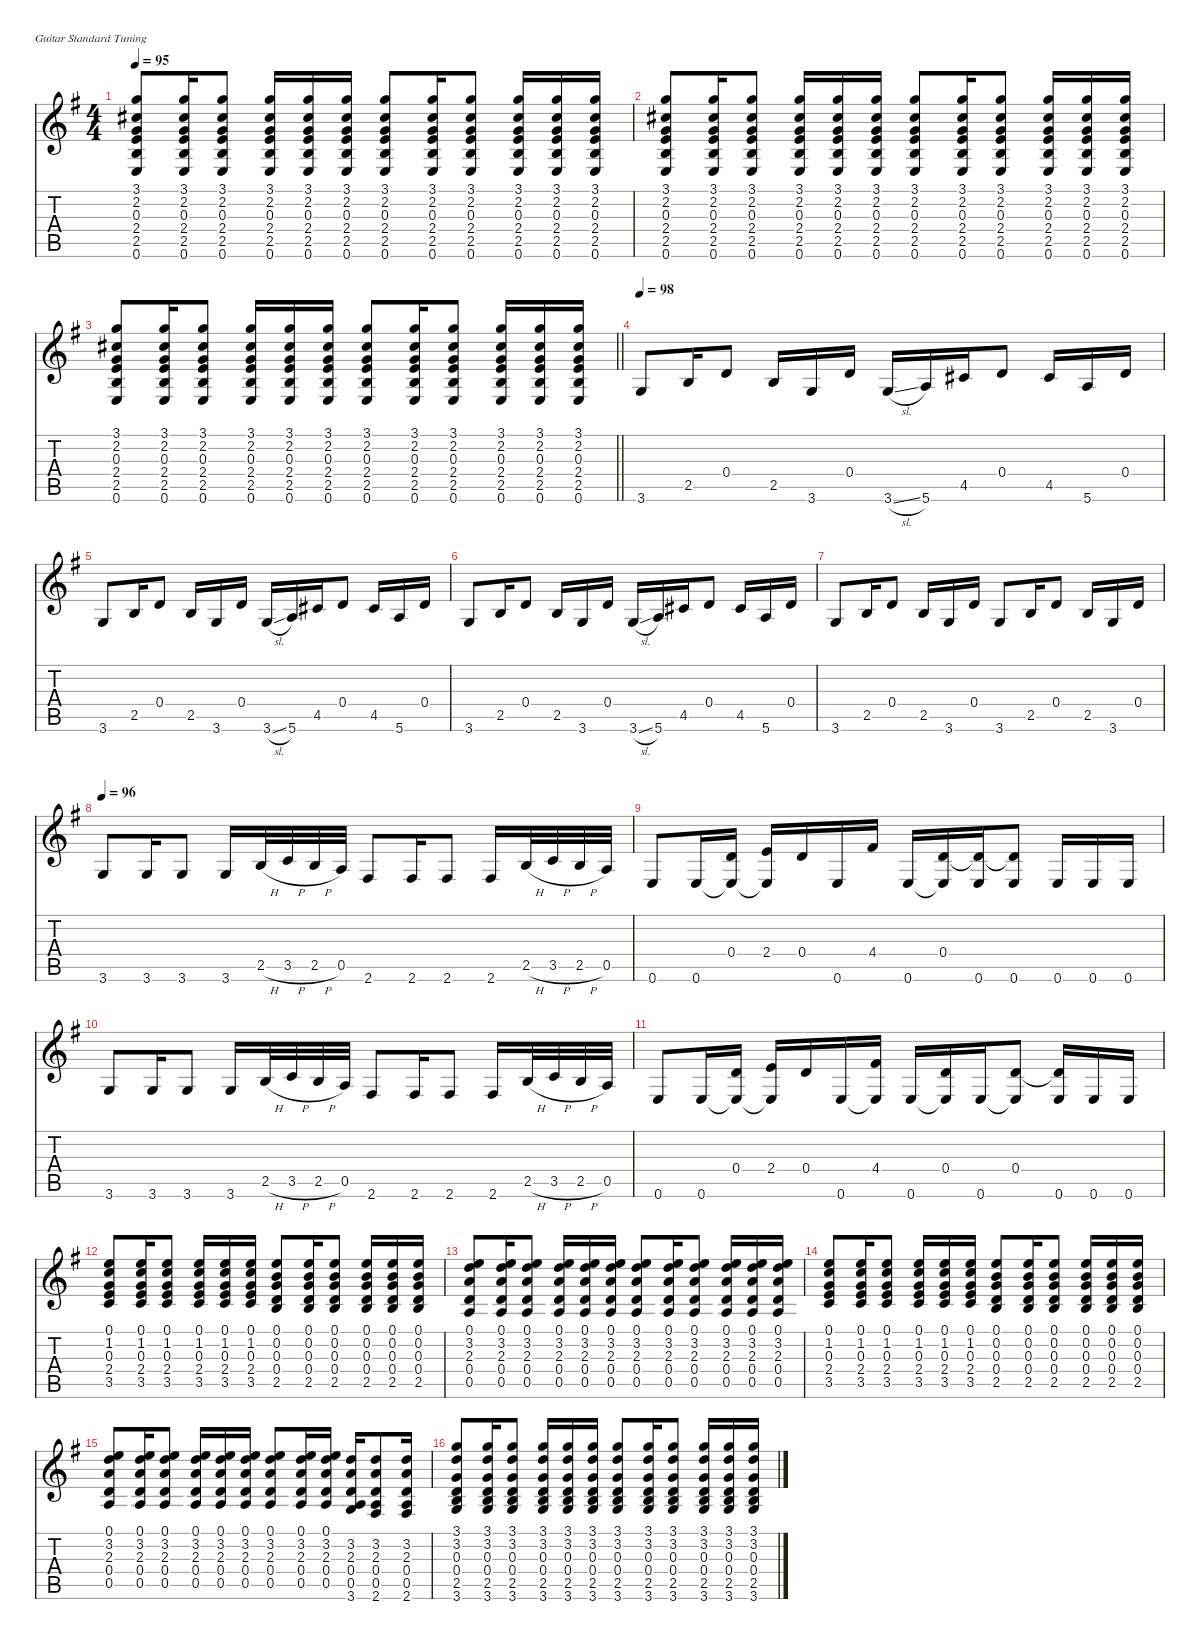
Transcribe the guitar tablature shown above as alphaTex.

\defaultSystemsLayout 4
\hideDynamics
\bracketExtendMode nobrackets
\singleTrackTrackNamePolicy hidden
\multiTrackTrackNamePolicy hidden
\firstSystemTrackNameMode fullname
\firstSystemTrackNameOrientation horizontal
\otherSystemsTrackNameOrientation horizontal
\track ("Guitar 1" "s.guit.") {defaultSystemsLayout 4 instrument acousticguitarsteel}
\staff {score tabs}
\tuning (E4 B3 G3 D3 A2 E2)
\ts (4 4)
\tempo 95
\clef g2
\ks g
(3.1{acc forcenatural} 2.2{acc #} 0.3{acc forcenatural} 2.4{acc forcenatural} 2.5{acc forcenatural} 0.6{acc forcenatural}).8{dy f beam Up} (3.1{acc forcenatural} 2.2{acc #} 0.3{acc forcenatural} 2.4{acc forcenatural} 2.5{acc forcenatural} 0.6{acc forcenatural}).16{beam Up} (3.1{acc forcenatural} 2.2{acc #} 0.3{acc forcenatural} 2.4{acc forcenatural} 2.5{acc forcenatural} 0.6{acc forcenatural}).8{beam Up} (3.1{acc forcenatural} 2.2{acc #} 0.3{acc forcenatural} 2.4{acc forcenatural} 2.5{acc forcenatural} 0.6{acc forcenatural}).16{beam Up} (3.1{acc forcenatural} 2.2{acc #} 0.3{acc forcenatural} 2.4{acc forcenatural} 2.5{acc forcenatural} 0.6{acc forcenatural}).16{beam Up} (3.1{acc forcenatural} 2.2{acc #} 0.3{acc forcenatural} 2.4{acc forcenatural} 2.5{acc forcenatural} 0.6{acc forcenatural}).16{beam Up} (3.1{acc forcenatural} 2.2{acc #} 0.3{acc forcenatural} 2.4{acc forcenatural} 2.5{acc forcenatural} 0.6{acc forcenatural}).8{beam Up} (3.1{acc forcenatural} 2.2{acc #} 0.3{acc forcenatural} 2.4{acc forcenatural} 2.5{acc forcenatural} 0.6{acc forcenatural}).16{beam Up} (3.1{acc forcenatural} 2.2{acc #} 0.3{acc forcenatural} 2.4{acc forcenatural} 2.5{acc forcenatural} 0.6{acc forcenatural}).8{beam Up} (3.1{acc forcenatural} 2.2{acc #} 0.3{acc forcenatural} 2.4{acc forcenatural} 2.5{acc forcenatural} 0.6{acc forcenatural}).16{beam Up} (3.1{acc forcenatural} 2.2{acc #} 0.3{acc forcenatural} 2.4{acc forcenatural} 2.5{acc forcenatural} 0.6{acc forcenatural}).16{beam Up} (3.1{acc forcenatural} 2.2{acc #} 0.3{acc forcenatural} 2.4{acc forcenatural} 2.5{acc forcenatural} 0.6{acc forcenatural}).16{beam Up} |
(3.1{acc forcenatural} 2.2{acc #} 0.3{acc forcenatural} 2.4{acc forcenatural} 2.5{acc forcenatural} 0.6{acc forcenatural}).8{beam Up} (3.1{acc forcenatural} 2.2{acc #} 0.3{acc forcenatural} 2.4{acc forcenatural} 2.5{acc forcenatural} 0.6{acc forcenatural}).16{beam Up} (3.1{acc forcenatural} 2.2{acc #} 0.3{acc forcenatural} 2.4{acc forcenatural} 2.5{acc forcenatural} 0.6{acc forcenatural}).8{beam Up} (3.1{acc forcenatural} 2.2{acc #} 0.3{acc forcenatural} 2.4{acc forcenatural} 2.5{acc forcenatural} 0.6{acc forcenatural}).16{beam Up} (3.1{acc forcenatural} 2.2{acc #} 0.3{acc forcenatural} 2.4{acc forcenatural} 2.5{acc forcenatural} 0.6{acc forcenatural}).16{beam Up} (3.1{acc forcenatural} 2.2{acc #} 0.3{acc forcenatural} 2.4{acc forcenatural} 2.5{acc forcenatural} 0.6{acc forcenatural}).16{beam Up} (3.1{acc forcenatural} 2.2{acc #} 0.3{acc forcenatural} 2.4{acc forcenatural} 2.5{acc forcenatural} 0.6{acc forcenatural}).8{beam Up} (3.1{acc forcenatural} 2.2{acc #} 0.3{acc forcenatural} 2.4{acc forcenatural} 2.5{acc forcenatural} 0.6{acc forcenatural}).16{beam Up} (3.1{acc forcenatural} 2.2{acc #} 0.3{acc forcenatural} 2.4{acc forcenatural} 2.5{acc forcenatural} 0.6{acc forcenatural}).8{beam Up} (3.1{acc forcenatural} 2.2{acc #} 0.3{acc forcenatural} 2.4{acc forcenatural} 2.5{acc forcenatural} 0.6{acc forcenatural}).16{beam Up} (3.1{acc forcenatural} 2.2{acc #} 0.3{acc forcenatural} 2.4{acc forcenatural} 2.5{acc forcenatural} 0.6{acc forcenatural}).16{beam Up} (3.1{acc forcenatural} 2.2{acc #} 0.3{acc forcenatural} 2.4{acc forcenatural} 2.5{acc forcenatural} 0.6{acc forcenatural}).16{beam Up} |
\barLineRight lightlight
(3.1{acc forcenatural} 2.2{acc #} 0.3{acc forcenatural} 2.4{acc forcenatural} 2.5{acc forcenatural} 0.6{acc forcenatural}).8{beam Up} (3.1{acc forcenatural} 2.2{acc #} 0.3{acc forcenatural} 2.4{acc forcenatural} 2.5{acc forcenatural} 0.6{acc forcenatural}).16{beam Up} (3.1{acc forcenatural} 2.2{acc #} 0.3{acc forcenatural} 2.4{acc forcenatural} 2.5{acc forcenatural} 0.6{acc forcenatural}).8{beam Up} (3.1{acc forcenatural} 2.2{acc #} 0.3{acc forcenatural} 2.4{acc forcenatural} 2.5{acc forcenatural} 0.6{acc forcenatural}).16{beam Up} (3.1{acc forcenatural} 2.2{acc #} 0.3{acc forcenatural} 2.4{acc forcenatural} 2.5{acc forcenatural} 0.6{acc forcenatural}).16{beam Up} (3.1{acc forcenatural} 2.2{acc #} 0.3{acc forcenatural} 2.4{acc forcenatural} 2.5{acc forcenatural} 0.6{acc forcenatural}).16{beam Up} (3.1{acc forcenatural} 2.2{acc #} 0.3{acc forcenatural} 2.4{acc forcenatural} 2.5{acc forcenatural} 0.6{acc forcenatural}).8{beam Up} (3.1{acc forcenatural} 2.2{acc #} 0.3{acc forcenatural} 2.4{acc forcenatural} 2.5{acc forcenatural} 0.6{acc forcenatural}).16{beam Up} (3.1{acc forcenatural} 2.2{acc #} 0.3{acc forcenatural} 2.4{acc forcenatural} 2.5{acc forcenatural} 0.6{acc forcenatural}).8{beam Up} (3.1{acc forcenatural} 2.2{acc #} 0.3{acc forcenatural} 2.4{acc forcenatural} 2.5{acc forcenatural} 0.6{acc forcenatural}).16{beam Up} (3.1{acc forcenatural} 2.2{acc #} 0.3{acc forcenatural} 2.4{acc forcenatural} 2.5{acc forcenatural} 0.6{acc forcenatural}).16{beam Up} (3.1{acc forcenatural} 2.2{acc #} 0.3{acc forcenatural} 2.4{acc forcenatural} 2.5{acc forcenatural} 0.6{acc forcenatural}).16{beam Up} |
\tempo 98
3.6{acc forcenatural}.8{beam Up} 2.5{acc forcenatural}.16{beam Up} 0.4{acc forcenatural}.8{beam Up} 2.5{acc forcenatural}.16{beam Up} 3.6{acc forcenatural}.16{beam Up} 0.4{acc forcenatural}.16{beam Up} 3.6{sl acc forcenatural}.16{beam Up} 5.6{acc forcenatural}.16{beam Up} 4.5{acc #}.16{beam Up} 0.4{acc forcenatural}.8{beam Up} 4.5{acc #}.16{beam Up} 5.6{acc forcenatural}.16{beam Up} 0.4{acc forcenatural}.16{beam Up} |
3.6{acc forcenatural}.8{beam Up} 2.5{acc forcenatural}.16{beam Up} 0.4{acc forcenatural}.8{beam Up} 2.5{acc forcenatural}.16{beam Up} 3.6{acc forcenatural}.16{beam Up} 0.4{acc forcenatural}.16{beam Up} 3.6{sl acc forcenatural}.16{beam Up} 5.6{acc forcenatural}.16{beam Up} 4.5{acc #}.16{beam Up} 0.4{acc forcenatural}.8{beam Up} 4.5{acc #}.16{beam Up} 5.6{acc forcenatural}.16{beam Up} 0.4{acc forcenatural}.16{beam Up} |
3.6{acc forcenatural}.8{beam Up} 2.5{acc forcenatural}.16{beam Up} 0.4{acc forcenatural}.8{beam Up} 2.5{acc forcenatural}.16{beam Up} 3.6{acc forcenatural}.16{beam Up} 0.4{acc forcenatural}.16{beam Up} 3.6{sl acc forcenatural}.16{beam Up} 5.6{acc forcenatural}.16{beam Up} 4.5{acc #}.16{beam Up} 0.4{acc forcenatural}.8{beam Up} 4.5{acc #}.16{beam Up} 5.6{acc forcenatural}.16{beam Up} 0.4{acc forcenatural}.16{beam Up} |
3.6{acc forcenatural}.8{beam Up} 2.5{acc forcenatural}.16{beam Up} 0.4{acc forcenatural}.8{beam Up} 2.5{acc forcenatural}.16{beam Up} 3.6{acc forcenatural}.16{beam Up} 0.4{acc forcenatural}.16{beam Up} 3.6{acc forcenatural}.8{beam Up} 2.5{acc forcenatural}.16{beam Up} 0.4{acc forcenatural}.8{beam Up} 2.5{acc forcenatural}.16{beam Up} 3.6{acc forcenatural}.16{beam Up} 0.4{acc forcenatural}.16{beam Up} |
\tempo 96
3.6{acc forcenatural}.8{beam Up} 3.6{acc forcenatural}.16{beam Up} 3.6{acc forcenatural}.8{beam Up} 3.6{acc forcenatural}.16{beam Up} 2.5{h acc forcenatural}.32{beam Up} 3.5{h acc forcenatural}.32{beam Up} 2.5{h acc forcenatural}.32{beam Up} 0.5{acc forcenatural}.32{beam Up} 2.6{acc #}.8{beam Up} 2.6{acc #}.16{beam Up} 2.6{acc #}.8{beam Up} 2.6{acc #}.16{beam Up} 2.5{h acc forcenatural}.32{beam Up} 3.5{h acc forcenatural}.32{beam Up} 2.5{h acc forcenatural}.32{beam Up} 0.5{acc forcenatural}.32{beam Up} |
0.6{acc forcenatural}.8{beam Up} 0.6{acc forcenatural}.16{beam Up} (0.4{acc forcenatural} 0.6{t acc forcenatural}).16{beam Up} (2.4{acc forcenatural} 0.6{t acc forcenatural}).16{beam Up} 0.4{acc forcenatural}.16{beam Up} 0.6{acc forcenatural}.16{beam Up} 4.4{acc #}.16{beam Up} 0.6{acc forcenatural}.16{beam Up} (0.4{acc forcenatural} 0.6{t acc forcenatural}).16{beam Up} (0.6{acc forcenatural} 0.4{t acc forcenatural}).16{beam Up} (0.6{acc forcenatural} 0.4{t acc forcenatural}).8{beam Up} 0.6{acc forcenatural}.16{beam Up} 0.6{acc forcenatural}.16{beam Up} 0.6{acc forcenatural}.16{beam Up} |
3.6{acc forcenatural}.8{beam Up} 3.6{acc forcenatural}.16{beam Up} 3.6{acc forcenatural}.8{beam Up} 3.6{acc forcenatural}.16{beam Up} 2.5{h acc forcenatural}.32{beam Up} 3.5{h acc forcenatural}.32{beam Up} 2.5{h acc forcenatural}.32{beam Up} 0.5{acc forcenatural}.32{beam Up} 2.6{acc #}.8{beam Up} 2.6{acc #}.16{beam Up} 2.6{acc #}.8{beam Up} 2.6{acc #}.16{beam Up} 2.5{h acc forcenatural}.32{beam Up} 3.5{h acc forcenatural}.32{beam Up} 2.5{h acc forcenatural}.32{beam Up} 0.5{acc forcenatural}.32{beam Up} |
0.6{acc forcenatural}.8{beam Up} 0.6{acc forcenatural}.16{beam Up} (0.4{acc forcenatural} 0.6{t acc forcenatural}).16{beam Up} (2.4{acc forcenatural} 0.6{t acc forcenatural}).16{beam Up} 0.4{acc forcenatural}.16{beam Up} 0.6{acc forcenatural}.16{beam Up} (4.4{acc #} 0.6{t acc forcenatural}).16{beam Up} 0.6{acc forcenatural}.16{beam Up} (0.4{acc forcenatural} 0.6{t acc forcenatural}).16{beam Up} 0.6{acc forcenatural}.16{beam Up} (0.4{acc forcenatural} 0.6{t acc forcenatural}).8{beam Up} (0.6{acc forcenatural} 0.4{t acc forcenatural}).16{beam Up} 0.6{acc forcenatural}.16{beam Up} 0.6{acc forcenatural}.16{beam Up} |
(0.1{acc forcenatural} 1.2{acc forcenatural} 0.3{acc forcenatural} 2.4{acc forcenatural} 3.5{acc forcenatural}).8{beam Up} (0.1{acc forcenatural} 1.2{acc forcenatural} 0.3{acc forcenatural} 2.4{acc forcenatural} 3.5{acc forcenatural}).16{beam Up} (0.1{acc forcenatural} 1.2{acc forcenatural} 0.3{acc forcenatural} 2.4{acc forcenatural} 3.5{acc forcenatural}).8{beam Up} (0.1{acc forcenatural} 1.2{acc forcenatural} 0.3{acc forcenatural} 2.4{acc forcenatural} 3.5{acc forcenatural}).16{beam Up} (0.1{acc forcenatural} 1.2{acc forcenatural} 0.3{acc forcenatural} 2.4{acc forcenatural} 3.5{acc forcenatural}).16{beam Up} (0.1{acc forcenatural} 1.2{acc forcenatural} 0.3{acc forcenatural} 2.4{acc forcenatural} 3.5{acc forcenatural}).16{beam Up} (0.1{acc forcenatural} 0.2{acc forcenatural} 0.3{acc forcenatural} 0.4{acc forcenatural} 2.5{acc forcenatural}).8{beam Up} (0.1{acc forcenatural} 0.2{acc forcenatural} 0.3{acc forcenatural} 0.4{acc forcenatural} 2.5{acc forcenatural}).16{beam Up} (0.1{acc forcenatural} 0.2{acc forcenatural} 0.3{acc forcenatural} 0.4{acc forcenatural} 2.5{acc forcenatural}).8{beam Up} (0.1{acc forcenatural} 0.2{acc forcenatural} 0.3{acc forcenatural} 0.4{acc forcenatural} 2.5{acc forcenatural}).16{beam Up} (0.1{acc forcenatural} 0.2{acc forcenatural} 0.3{acc forcenatural} 0.4{acc forcenatural} 2.5{acc forcenatural}).16{beam Up} (0.1{acc forcenatural} 0.2{acc forcenatural} 0.3{acc forcenatural} 0.4{acc forcenatural} 2.5{acc forcenatural}).16{beam Up} |
(0.1{acc forcenatural} 3.2{acc forcenatural} 2.3{acc forcenatural} 0.4{acc forcenatural} 0.5{acc forcenatural}).8{beam Up} (0.1{acc forcenatural} 3.2{acc forcenatural} 2.3{acc forcenatural} 0.4{acc forcenatural} 0.5{acc forcenatural}).16{beam Up} (0.1{acc forcenatural} 3.2{acc forcenatural} 2.3{acc forcenatural} 0.4{acc forcenatural} 0.5{acc forcenatural}).8{beam Up} (0.1{acc forcenatural} 3.2{acc forcenatural} 2.3{acc forcenatural} 0.4{acc forcenatural} 0.5{acc forcenatural}).16{beam Up} (0.1{acc forcenatural} 3.2{acc forcenatural} 2.3{acc forcenatural} 0.4{acc forcenatural} 0.5{acc forcenatural}).16{beam Up} (0.1{acc forcenatural} 3.2{acc forcenatural} 2.3{acc forcenatural} 0.4{acc forcenatural} 0.5{acc forcenatural}).16{beam Up} (0.1{acc forcenatural} 3.2{acc forcenatural} 2.3{acc forcenatural} 0.4{acc forcenatural} 0.5{acc forcenatural}).8{beam Up} (0.1{acc forcenatural} 3.2{acc forcenatural} 2.3{acc forcenatural} 0.4{acc forcenatural} 0.5{acc forcenatural}).16{beam Up} (0.1{acc forcenatural} 3.2{acc forcenatural} 2.3{acc forcenatural} 0.4{acc forcenatural} 0.5{acc forcenatural}).8{beam Up} (0.1{acc forcenatural} 3.2{acc forcenatural} 2.3{acc forcenatural} 0.4{acc forcenatural} 0.5{acc forcenatural}).16{beam Up} (0.1{acc forcenatural} 3.2{acc forcenatural} 2.3{acc forcenatural} 0.4{acc forcenatural} 0.5{acc forcenatural}).16{beam Up} (0.1{acc forcenatural} 3.2{acc forcenatural} 2.3{acc forcenatural} 0.4{acc forcenatural} 0.5{acc forcenatural}).16{beam Up} |
(0.1{acc forcenatural} 1.2{acc forcenatural} 0.3{acc forcenatural} 2.4{acc forcenatural} 3.5{acc forcenatural}).8{beam Up} (0.1{acc forcenatural} 1.2{acc forcenatural} 0.3{acc forcenatural} 2.4{acc forcenatural} 3.5{acc forcenatural}).16{beam Up} (0.1{acc forcenatural} 1.2{acc forcenatural} 0.3{acc forcenatural} 2.4{acc forcenatural} 3.5{acc forcenatural}).8{beam Up} (0.1{acc forcenatural} 1.2{acc forcenatural} 0.3{acc forcenatural} 2.4{acc forcenatural} 3.5{acc forcenatural}).16{beam Up} (0.1{acc forcenatural} 1.2{acc forcenatural} 0.3{acc forcenatural} 2.4{acc forcenatural} 3.5{acc forcenatural}).16{beam Up} (0.1{acc forcenatural} 1.2{acc forcenatural} 0.3{acc forcenatural} 2.4{acc forcenatural} 3.5{acc forcenatural}).16{beam Up} (0.1{acc forcenatural} 0.2{acc forcenatural} 0.3{acc forcenatural} 0.4{acc forcenatural} 2.5{acc forcenatural}).8{beam Up} (0.1{acc forcenatural} 0.2{acc forcenatural} 0.3{acc forcenatural} 0.4{acc forcenatural} 2.5{acc forcenatural}).16{beam Up} (0.1{acc forcenatural} 0.2{acc forcenatural} 0.3{acc forcenatural} 0.4{acc forcenatural} 2.5{acc forcenatural}).8{beam Up} (0.1{acc forcenatural} 0.2{acc forcenatural} 0.3{acc forcenatural} 0.4{acc forcenatural} 2.5{acc forcenatural}).16{beam Up} (0.1{acc forcenatural} 0.2{acc forcenatural} 0.3{acc forcenatural} 0.4{acc forcenatural} 2.5{acc forcenatural}).16{beam Up} (0.1{acc forcenatural} 0.2{acc forcenatural} 0.3{acc forcenatural} 0.4{acc forcenatural} 2.5{acc forcenatural}).16{beam Up} |
(0.1{acc forcenatural} 3.2{acc forcenatural} 2.3{acc forcenatural} 0.4{acc forcenatural} 0.5{acc forcenatural}).8{beam Up} (0.1{acc forcenatural} 3.2{acc forcenatural} 2.3{acc forcenatural} 0.4{acc forcenatural} 0.5{acc forcenatural}).16{beam Up} (0.1{acc forcenatural} 3.2{acc forcenatural} 2.3{acc forcenatural} 0.4{acc forcenatural} 0.5{acc forcenatural}).8{beam Up} (0.1{acc forcenatural} 3.2{acc forcenatural} 2.3{acc forcenatural} 0.4{acc forcenatural} 0.5{acc forcenatural}).16{beam Up} (0.1{acc forcenatural} 3.2{acc forcenatural} 2.3{acc forcenatural} 0.4{acc forcenatural} 0.5{acc forcenatural}).16{beam Up} (0.1{acc forcenatural} 3.2{acc forcenatural} 2.3{acc forcenatural} 0.4{acc forcenatural} 0.5{acc forcenatural}).16{beam Up} (0.1{acc forcenatural} 3.2{acc forcenatural} 2.3{acc forcenatural} 0.4{acc forcenatural} 0.5{acc forcenatural}).8{beam Up} (0.1{acc forcenatural} 3.2{acc forcenatural} 2.3{acc forcenatural} 0.4{acc forcenatural} 0.5{acc forcenatural}).16{beam Up} (0.1{acc forcenatural} 3.2{acc forcenatural} 2.3{acc forcenatural} 0.4{acc forcenatural} 0.5{acc forcenatural}).16{beam Up} (3.2{acc forcenatural} 2.3{acc forcenatural} 0.4{acc forcenatural} 0.5{acc forcenatural} 3.6{acc forcenatural}).16{beam Up} (3.2{acc forcenatural} 2.3{acc forcenatural} 0.4{acc forcenatural} 0.5{acc forcenatural} 2.6{acc #}).8{beam Up} (3.2{acc forcenatural} 2.3{acc forcenatural} 0.4{acc forcenatural} 0.5{acc forcenatural} 2.6{acc #}).16{beam Up} |
(3.1{acc forcenatural} 3.2{acc forcenatural} 0.3{acc forcenatural} 0.4{acc forcenatural} 2.5{acc forcenatural} 3.6{acc forcenatural}).8{beam Up} (3.1{acc forcenatural} 3.2{acc forcenatural} 0.3{acc forcenatural} 0.4{acc forcenatural} 2.5{acc forcenatural} 3.6{acc forcenatural}).16{beam Up} (3.1{acc forcenatural} 3.2{acc forcenatural} 0.3{acc forcenatural} 0.4{acc forcenatural} 2.5{acc forcenatural} 3.6{acc forcenatural}).8{beam Up} (3.1{acc forcenatural} 3.2{acc forcenatural} 0.3{acc forcenatural} 0.4{acc forcenatural} 2.5{acc forcenatural} 3.6{acc forcenatural}).16{beam Up} (3.1{acc forcenatural} 3.2{acc forcenatural} 0.3{acc forcenatural} 0.4{acc forcenatural} 2.5{acc forcenatural} 3.6{acc forcenatural}).16{beam Up} (3.1{acc forcenatural} 3.2{acc forcenatural} 0.3{acc forcenatural} 0.4{acc forcenatural} 2.5{acc forcenatural} 3.6{acc forcenatural}).16{beam Up} (3.1{acc forcenatural} 3.2{acc forcenatural} 0.3{acc forcenatural} 0.4{acc forcenatural} 2.5{acc forcenatural} 3.6{acc forcenatural}).8{beam Up} (3.1{acc forcenatural} 3.2{acc forcenatural} 0.3{acc forcenatural} 0.4{acc forcenatural} 2.5{acc forcenatural} 3.6{acc forcenatural}).16{beam Up} (3.1{acc forcenatural} 3.2{acc forcenatural} 0.3{acc forcenatural} 0.4{acc forcenatural} 2.5{acc forcenatural} 3.6{acc forcenatural}).8{beam Up} (3.1{acc forcenatural} 3.2{acc forcenatural} 0.3{acc forcenatural} 0.4{acc forcenatural} 2.5{acc forcenatural} 3.6{acc forcenatural}).16{beam Up} (3.1{acc forcenatural} 3.2{acc forcenatural} 0.3{acc forcenatural} 0.4{acc forcenatural} 2.5{acc forcenatural} 3.6{acc forcenatural}).16{beam Up} (3.1{acc forcenatural} 3.2{acc forcenatural} 0.3{acc forcenatural} 0.4{acc forcenatural} 2.5{acc forcenatural} 3.6{acc forcenatural}).16{beam Up}
